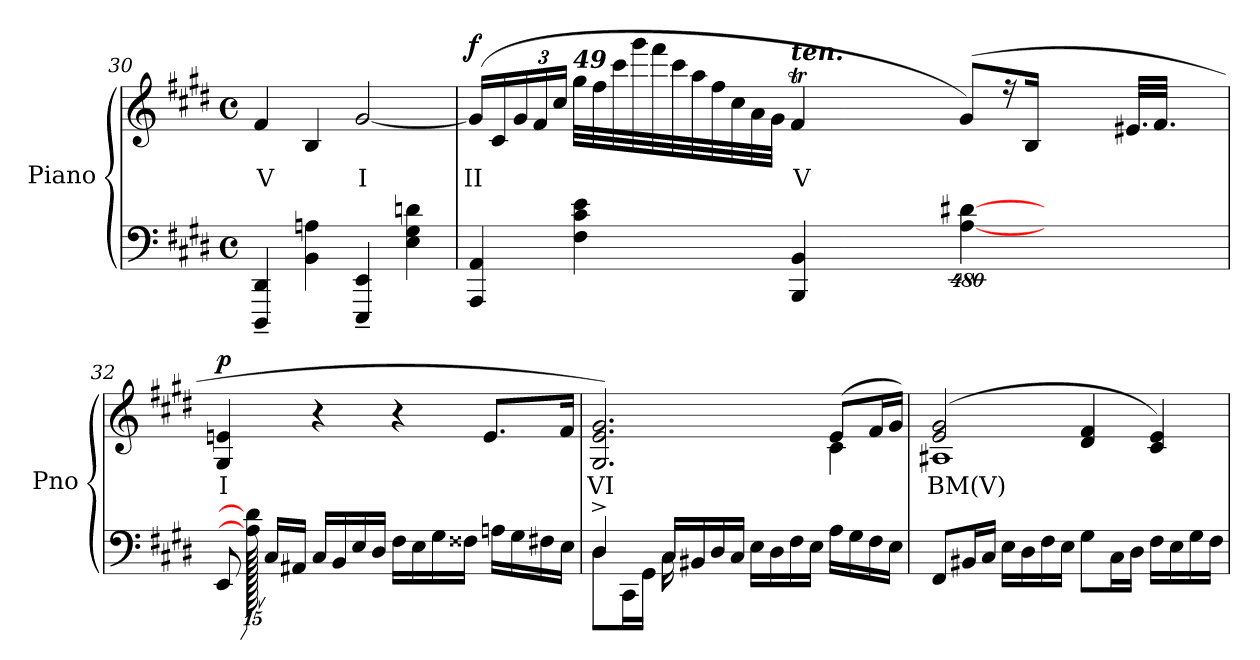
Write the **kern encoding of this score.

**kern	**kern	**text	**dynam
*part1	*part1	*part1	*part1
*staff2	*staff1	*staff1	*staff1/2
*I"Piano	*	*	*
*I'Pno	*	*	*
!!LO:PB:g=z
*clefF4	*clefG2	*	*
*k[f#c#g#d#]	*k[f#c#g#d#]	*	*
*M4/4	*M4/4	*	*
*met(c)	*met(c)	*	*
=30	=30	=30	=30
!	!	!LO:LY:b	!
4DDD#/~ 4DD#/~	4f#/	V	.
4BB\ 4An\	4B/	.	.
!	!	!LO:LY:b	!
4EEE/~ 4EE/~	[2g#/	I	.
4E\ 4G#\ 4dn\	.	.	.
=31	=31	=31	=31
!	!	!LO:LY:b	!LO:DY:b
*	*^	*	*
1920ryy	(>16g#/LL]	48%25ryy	II	f
4AAA/ 4AA/	.	.	.	.
.	16c#/	.	.	.
*	*Xbrackettup	*	*	*
.	24g#/	.	.	.
.	24f#/	.	.	.
.	24cc#/JJ	.	.	.
*	*Xtuplet	*	*	*
!	!LO:TX:a:Bi:t=49	!	!	!
.	48gg#\LL	.	.	.
4F#\ 4c#\ 4e\	.	.	.	.
.	48ff#\	.	.	.
.	48ccc#\	.	.	.
.	48ggg#\	.	.	.
.	48fff#\	.	.	.
.	48ccc#\	.	.	.
.	40aa\	.	.	.
.	40ff#\	.	.	.
.	40cc#\	.	.	.
.	40a\	.	.	.
.	40g#\JJ	.	.	.
!	!LO:TX:a:Bi:t=ten.	!	!	!
!	!	!	!LO:LY:b	!
.	4f#T/	.	V	.
4BBB/ 4BB/	.	.	.	.
.	.	48g#yy	.	.
.	.	48f#yy	.	.
.	.	48g#yy	.	.
.	.	48ryy	.	.
.	.	48g#yy	.	.
.	.	48f#yy	.	.
.	.	48g#yy	.	.
!	!	!LO:N:vis=32.	!	!
.	.	640%9f#yy	.	.
!	!	!LO:N:vis=32.	!	!
.	.	640%9g#yy	.	.
.	.	[320f#yy	.	.
.	.	640%7f#yy]	.	.
.	.	(<48.e#X/LL	.	.
.	.	48.f#/JJ	.	.
.	(8g#/L)	.	.	.
[1920%479A\ [1920%479d#X\	.	.	.	.
.	.	24.ryy	.	.
.	.	1920%319ryy	.	.
.	16r	.	.	.
.	16B/Jk	.	.	.
*	*v	*v	*	*
!!LO:LB:g=z
=32	=32	=32	=32
!	!	!LO:LY:b	!LO:DY:b=2
8EE/	4G#/ 4en/	I	p
1920A\] 1920d#\]	.	.	.
16C#/LL	.	.	.
16AA#X/JJ	.	.	.
.	4r	.	.
16C#/LL	.	.	.
16BB/	.	.	.
16E/	.	.	.
16D#/JJ	.	.	.
.	4r	.	.
16F#\LL	.	.	.
16E\	.	.	.
16G#\	.	.	.
16F##X\JJ	.	.	.
.	8.e/L	.	.
16An\LL	.	.	.
16G#\	.	.	.
16F#X\	.	.	.
.	16f#/Jk	.	.
16E\JJ	.	.	.
.	1920ryy	.	.
!!LO:LB:g=z
=33	=33	=33	=33
*^	*	*	*
!	!	!	!LO:LY:b	!
*	*	*^	*	*
4D#^/	8D#\L	2.G#/ 2.e/ 2.g#/)	2.ryy	VI	.
.	16CC#\L	.	.	.	.
.	16GG#\JJ	.	.	.	.
16C#/LL	16C#\	.	.	.	.
16BB#X/	2ryy	.	.	.	.
16D#/	.	.	.	.	.
16C#/JJ	.	.	.	.	.
16E\LL	.	.	.	.	.
16D#\	.	.	.	.	.
16F#\	.	.	.	.	.
16E\JJ	.	.	.	.	.
16A\LL	.	(>8e/L	4c#\	.	.
16G#\	8.ryy	.	.	.	.
16F#\	.	16f#/L	.	.	.
16E\JJ	.	16g#/JJ)	.	.	.
*v	*v	*	*	*	*
=34	=34	=34	=34	=34
!	!	!	!LO:LY:b	!
8FF#/L	(>2e/ 2g#/	1A#X	BM(V)	.
16BB#X/L	.	.	.	.
16C#/JJ	.	.	.	.
16E\LL	.	.	.	.
16D#\	.	.	.	.
16F#\	.	.	.	.
16E\JJ	.	.	.	.
8G#\L	4d#/ 4f#/	.	.	.
16C#\L	.	.	.	.
16D#\JJ	.	.	.	.
16F#\LL	4c#/ 4e/)	.	.	.
16E\	.	.	.	.
16G#\	.	.	.	.
16F#\JJ	.	.	.	.
*	*v	*v	*	*
=	=	=	=
*-	*-	*-	*-
